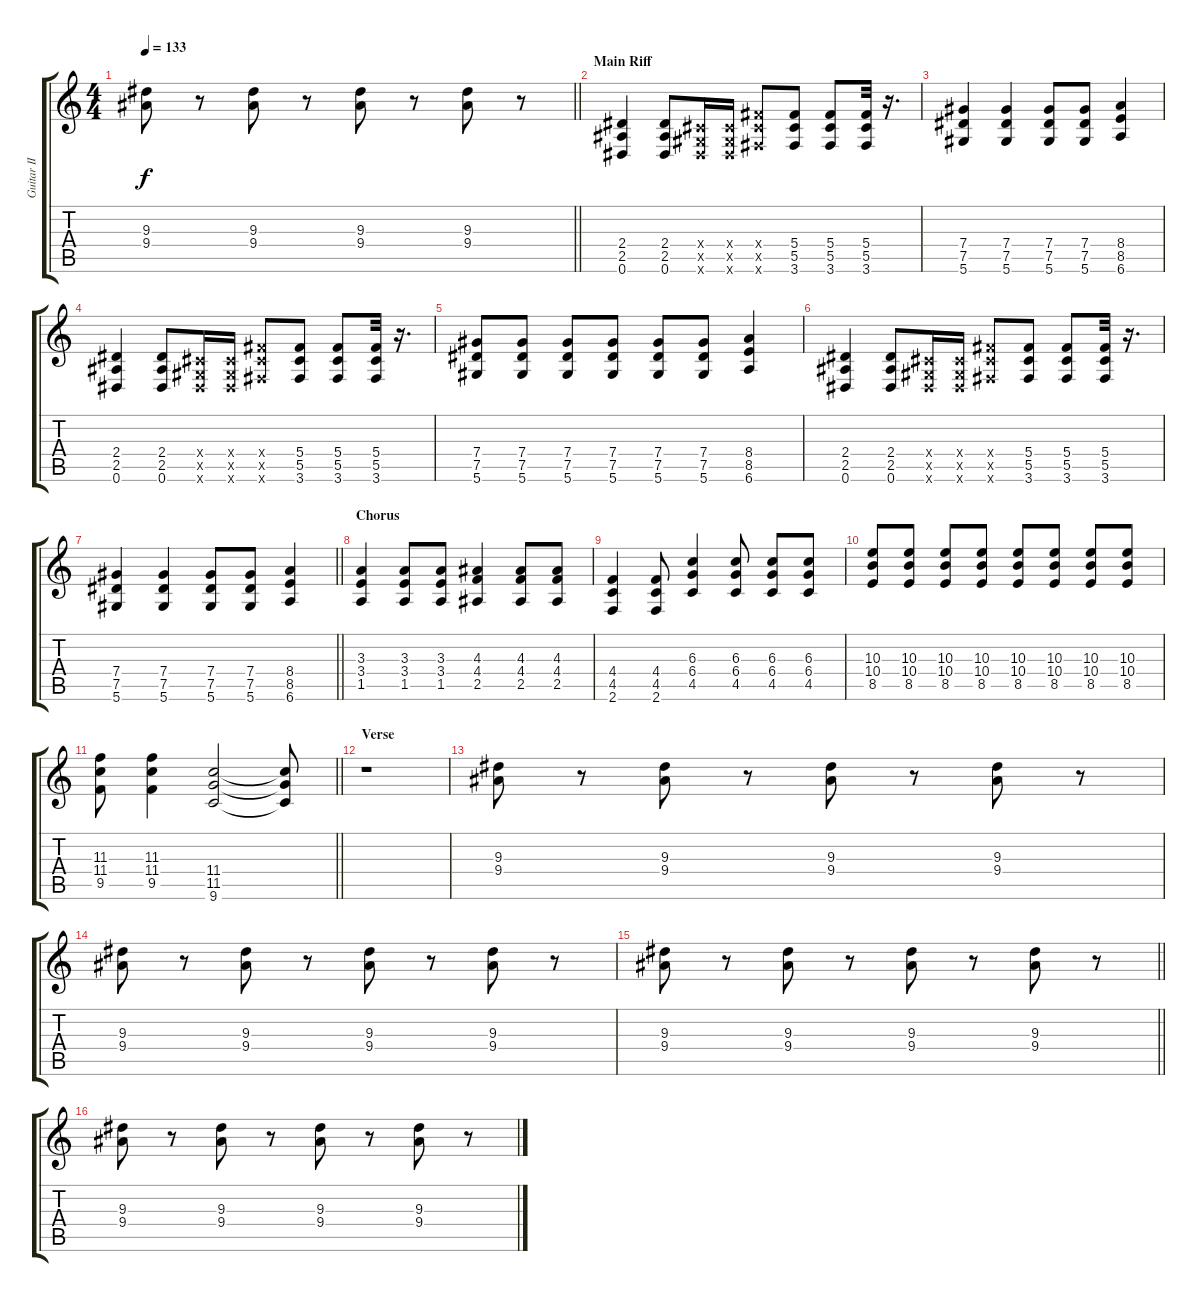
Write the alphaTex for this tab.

\track ("Guitar II (Robin Finck)" "Guitar II ") {instrument overdrivenguitar}
\staff {score tabs}
\tuning (Eb4 Bb3 Gb3 Db3 Ab2 Eb2) {hide}
\ts (4 4)
\tempo 133
\clef g2
\barLineRight lightlight
\ks c
(9.3 9.4).8{dy f} r.8 (9.3 9.4).8 r.8 (9.3 9.4).8 r.8 (9.3 9.4).8 r.8 |
\section ("" "Main Riff")
(2.4 2.5 0.6).4{volume 15} (2.4 2.5 0.6).8 (0.4{x} 0.5{x} 0.6{x}).16 (0.4{x} 0.5{x} 0.6{x}).16 (5.4{x} 5.5{x} 3.6{x}).8 (5.4 5.5 3.6).8 (5.4 5.5 3.6).8 (5.4 5.5 3.6).32 r.16{d} |
(7.4 7.5 5.6).4 (7.4 7.5 5.6).4 (7.4 7.5 5.6).8 (7.4 7.5 5.6).8 (8.4 8.5 6.6).4 |
(2.4 2.5 0.6).4 (2.4 2.5 0.6).8 (0.4{x} 0.5{x} 0.6{x}).16 (0.4{x} 0.5{x} 0.6{x}).16 (5.4{x} 5.5{x} 3.6{x}).8 (5.4 5.5 3.6).8 (5.4 5.5 3.6).8 (5.4 5.5 3.6).32 r.16{d} |
(7.4 7.5 5.6).8 (7.4 7.5 5.6).8 (7.4 7.5 5.6).8 (7.4 7.5 5.6).8 (7.4 7.5 5.6).8 (7.4 7.5 5.6).8 (8.4 8.5 6.6).4 |
(2.4 2.5 0.6).4 (2.4 2.5 0.6).8 (0.4{x} 0.5{x} 0.6{x}).16 (0.4{x} 0.5{x} 0.6{x}).16 (5.4{x} 5.5{x} 3.6{x}).8 (5.4 5.5 3.6).8 (5.4 5.5 3.6).8 (5.4 5.5 3.6).32 r.16{d} |
\barLineRight lightlight
(7.4 7.5 5.6).4 (7.4 7.5 5.6).4 (7.4 7.5 5.6).8 (7.4 7.5 5.6).8 (8.4 8.5 6.6).4 |
\section ("" "Chorus")
(3.3 3.4 1.5).4 (3.3 3.4 1.5).8 (3.3 3.4 1.5).8 (4.3 4.4 2.5).4 (4.3 4.4 2.5).8 (4.3 4.4 2.5).8 |
(4.4 4.5 2.6).4 (4.4 4.5 2.6).8 (6.3 6.4 4.5).4 (6.3 6.4 4.5).8 (6.3 6.4 4.5).8 (6.3 6.4 4.5).8 |
(10.3 10.4 8.5).8 (10.3 10.4 8.5).8 (10.3 10.4 8.5).8 (10.3 10.4 8.5).8 (10.3 10.4 8.5).8 (10.3 10.4 8.5).8 (10.3 10.4 8.5).8 (10.3 10.4 8.5).8 |
\barLineRight lightlight
(11.3 11.4 9.5).8 (11.3 11.4 9.5).4 (11.4 11.5 9.6).2 (11.4{t} 11.5{t} 9.6{t}).8 |
\section ("" "Verse")
r.1 |
(9.3 9.4).8{volume 4} r.8 (9.3 9.4).8 r.8 (9.3 9.4).8 r.8 (9.3 9.4).8 r.8 |
(9.3 9.4).8 r.8 (9.3 9.4).8 r.8 (9.3 9.4).8 r.8 (9.3 9.4).8 r.8 |
\barLineRight lightlight
(9.3 9.4).8 r.8 (9.3 9.4).8 r.8 (9.3 9.4).8 r.8 (9.3 9.4).8 r.8 |
(9.3 9.4).8 r.8 (9.3 9.4).8 r.8 (9.3 9.4).8 r.8 (9.3 9.4).8 r.8
